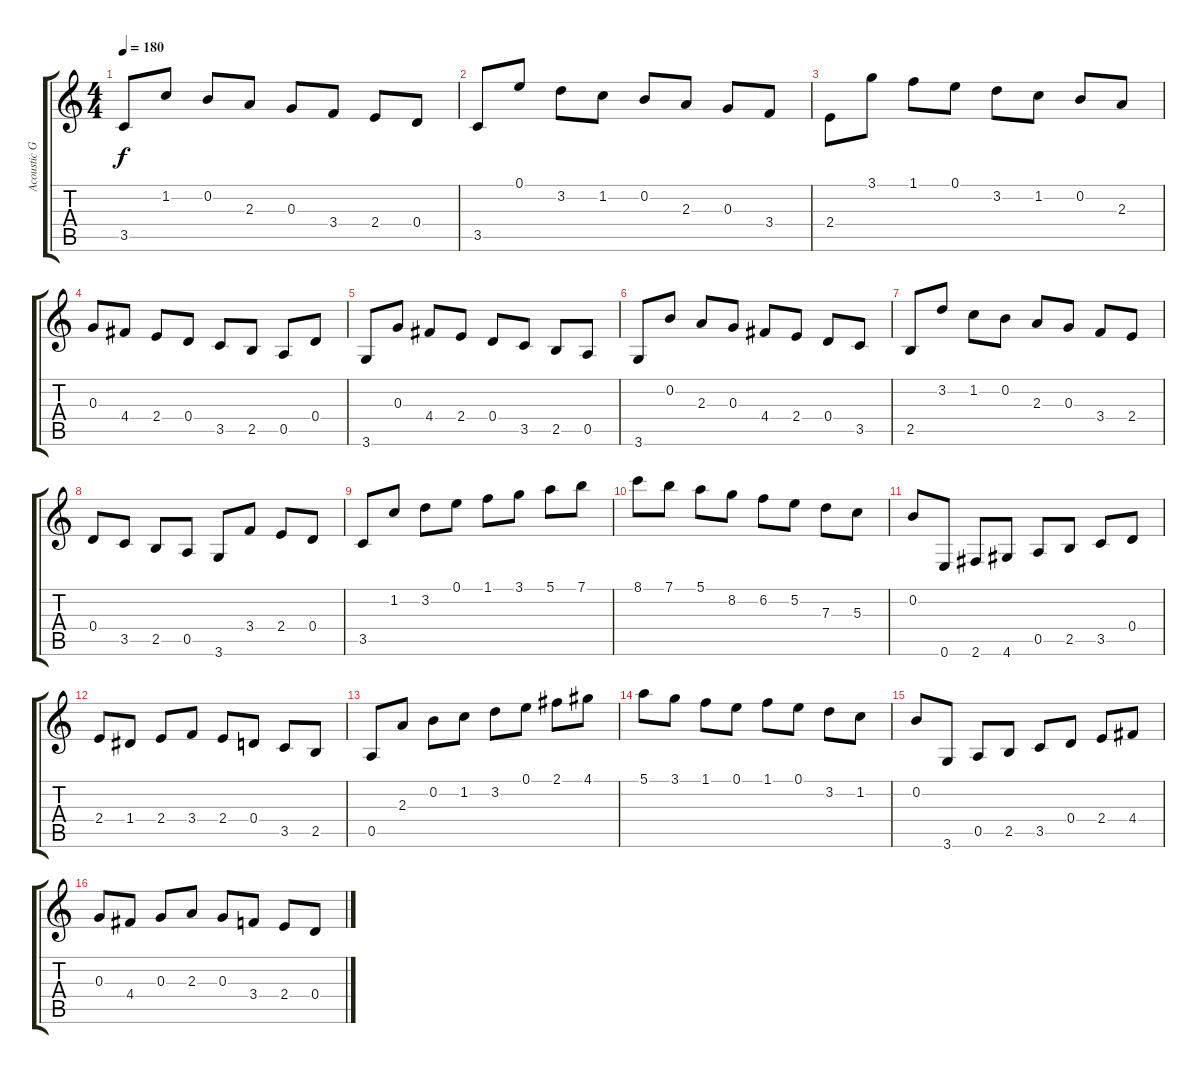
\track ("Acoustic Guitar" "Acoustic G") {instrument acousticguitarnylon}
\staff {score tabs}
\tuning (E4 B3 G3 D3 A2 E2) {hide}
\ts (4 4)
\tempo 180
\clef g2
\ks c
3.5.8{dy f instrument acousticguitarnylon} 1.2.8 0.2.8 2.3.8 0.3.8 3.4.8 2.4.8 0.4.8 |
3.5.8 0.1.8 3.2.8 1.2.8 0.2.8 2.3.8 0.3.8 3.4.8 |
2.4.8 3.1.8 1.1.8 0.1.8 3.2.8 1.2.8 0.2.8 2.3.8 |
0.3.8 4.4.8 2.4.8 0.4.8 3.5.8 2.5.8 0.5.8 0.4.8 |
3.6.8 0.3.8 4.4.8 2.4.8 0.4.8 3.5.8 2.5.8 0.5.8 |
3.6.8 0.2.8 2.3.8 0.3.8 4.4.8 2.4.8 0.4.8 3.5.8 |
2.5.8 3.2.8 1.2.8 0.2.8 2.3.8 0.3.8 3.4.8 2.4.8 |
0.4.8 3.5.8 2.5.8 0.5.8 3.6.8 3.4.8 2.4.8 0.4.8 |
3.5.8 1.2.8 3.2.8 0.1.8 1.1.8 3.1.8 5.1.8 7.1.8 |
8.1.8 7.1.8 5.1.8 8.2.8 6.2.8 5.2.8 7.3.8 5.3.8 |
0.2.8 0.6.8 2.6.8 4.6.8 0.5.8 2.5.8 3.5.8 0.4.8 |
2.4.8 1.4.8 2.4.8 3.4.8 2.4.8 0.4.8 3.5.8 2.5.8 |
0.5.8 2.3.8 0.2.8 1.2.8 3.2.8 0.1.8 2.1.8 4.1.8 |
5.1.8 3.1.8 1.1.8 0.1.8 1.1.8 0.1.8 3.2.8 1.2.8 |
0.2.8 3.6.8 0.5.8 2.5.8 3.5.8 0.4.8 2.4.8 4.4.8 |
0.3.8 4.4.8 0.3.8 2.3.8 0.3.8 3.4.8 2.4.8 0.4.8
